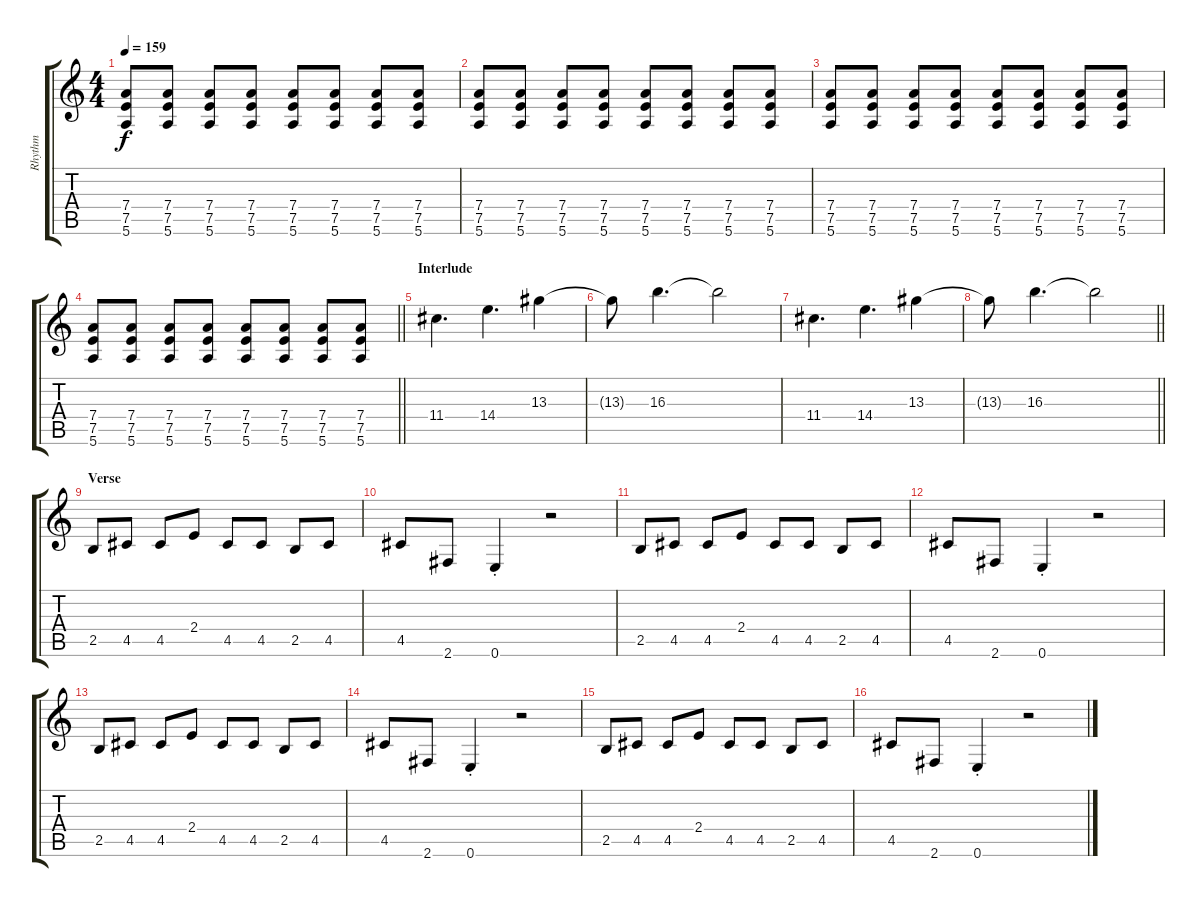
\track ("Rhythm" "Rhythm") {instrument distortionguitar}
\staff {score tabs}
\tuning (E4 B3 G3 D3 A2 E2) {hide}
\ts (4 4)
\tempo 159
\clef g2
\ks c
(7.4 7.5 5.6).8{dy f} (7.4 7.5 5.6).8 (7.4 7.5 5.6).8 (7.4 7.5 5.6).8 (7.4 7.5 5.6).8 (7.4 7.5 5.6).8 (7.4 7.5 5.6).8 (7.4 7.5 5.6).8 |
(7.4 7.5 5.6).8 (7.4 7.5 5.6).8 (7.4 7.5 5.6).8 (7.4 7.5 5.6).8 (7.4 7.5 5.6).8 (7.4 7.5 5.6).8 (7.4 7.5 5.6).8 (7.4 7.5 5.6).8 |
(7.4 7.5 5.6).8 (7.4 7.5 5.6).8 (7.4 7.5 5.6).8 (7.4 7.5 5.6).8 (7.4 7.5 5.6).8 (7.4 7.5 5.6).8 (7.4 7.5 5.6).8 (7.4 7.5 5.6).8 |
\barLineRight lightlight
(7.4 7.5 5.6).8 (7.4 7.5 5.6).8 (7.4 7.5 5.6).8 (7.4 7.5 5.6).8 (7.4 7.5 5.6).8 (7.4 7.5 5.6).8 (7.4 7.5 5.6).8 (7.4 7.5 5.6).8 |
\section ("" "Interlude")
11.4.4{d} 14.4.4{d} 13.3.4 |
13.3{t}.8 16.3.4{d} 16.3{t}.2 |
11.4.4{d} 14.4.4{d} 13.3.4 |
\barLineRight lightlight
13.3{t}.8 16.3.4{d} 16.3{t}.2 |
\section ("" "Verse")
2.5.8 4.5.8 4.5.8 2.4.8 4.5.8 4.5.8 2.5.8 4.5.8 |
4.5.8 2.6.8 0.6{st}.4 r.2 |
2.5.8 4.5.8 4.5.8 2.4.8 4.5.8 4.5.8 2.5.8 4.5.8 |
4.5.8 2.6.8 0.6{st}.4 r.2 |
2.5.8 4.5.8 4.5.8 2.4.8 4.5.8 4.5.8 2.5.8 4.5.8 |
4.5.8 2.6.8 0.6{st}.4 r.2 |
2.5.8 4.5.8 4.5.8 2.4.8 4.5.8 4.5.8 2.5.8 4.5.8 |
4.5.8 2.6.8 0.6{st}.4 r.2
